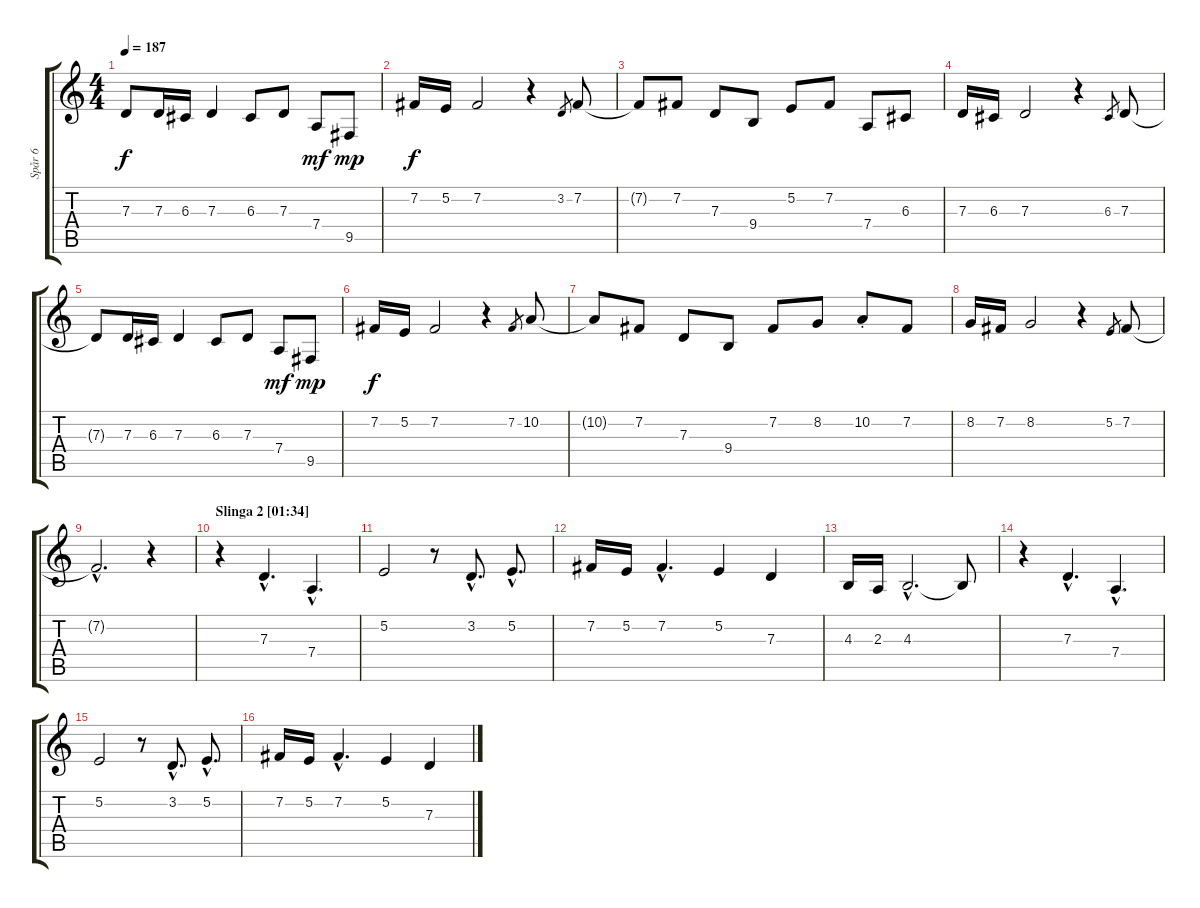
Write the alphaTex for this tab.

\track ("Spår 6" "Spår 6") {instrument englishhorn}
\staff {score tabs}
\tuning (E4 B3 G3 D3 A2 E2) {hide}
\ts (4 4)
\tempo 187
\clef g2
\ks c
7.3{t}.8{dy f} 7.3.16 6.3.16 7.3.4 6.3.8 7.3.8 7.4.8{dy mf} 9.5.8{dy mp} |
\section ("" "")
7.2.16{dy f} 5.2.16 7.2.2 r.4 3.2.8{gr} 7.2.8 |
7.2{t}.8 7.2.8 7.3.8 9.4.8 5.2.8 7.2.8 7.4.8 6.3.8 |
7.3.16 6.3.16 7.3.2 r.4 6.3.8{gr} 7.3.8 |
7.3{t}.8 7.3.16 6.3.16 7.3.4 6.3.8 7.3.8 7.4.8{dy mf} 9.5.8{dy mp} |
7.2.16{dy f} 5.2.16 7.2.2 r.4 7.2.8{gr} 10.2.8 |
10.2{t}.8 7.2.8 7.3.8 9.4.8 7.2.8 8.2.8 10.2{st}.8 7.2.8 |
8.2.16 7.2.16 8.2.2 r.4 5.2.8{gr} 7.2.8 |
7.2{hac t}.2{d volume 6} r.4 |
\section ("" "Slinga 2 [01:34]")
r.4{volume 15} 7.3{hac}.4{d} 7.4{hac}.4{d} |
5.2.2 r.8 3.2{hac}.8{d} 5.2{hac}.8{d} |
7.2.16 5.2.16 7.2{hac}.4{d} 5.2.4 7.3.4 |
4.3.16 2.3.16 4.3{hac}.2{d volume 10} 4.3{t}.8 |
r.4{volume 15} 7.3{hac}.4{d} 7.4{hac}.4{d} |
5.2.2 r.8 3.2{hac}.8{d} 5.2{hac}.8{d} |
7.2.16 5.2.16 7.2{hac}.4{d} 5.2.4 7.3.4
